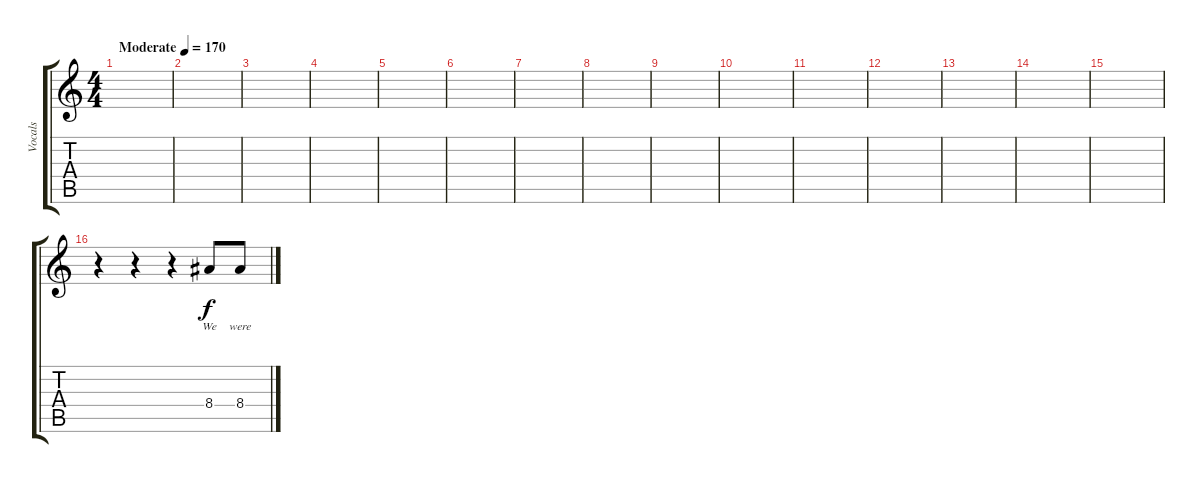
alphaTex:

\track ("Vocals" "Vocals") {instrument overdrivenguitar}
\staff {score tabs}
\tuning (E4 B3 G3 D3 A2 E2) {hide}
\ts (4 4)
\tempo (170 "Moderate")
\clef g2
\ks c
|
|
|
|
|
|
|
|
|
|
|
|
|
|
|
r.4 r.4 r.4 8.4.8{lyrics (0 "We") lyrics (1 "") lyrics (2 "") lyrics (3 "") lyrics (4 "")} 8.4.8{lyrics (0 "were") lyrics (1 "") lyrics (2 "") lyrics (3 "") lyrics (4 "")}
